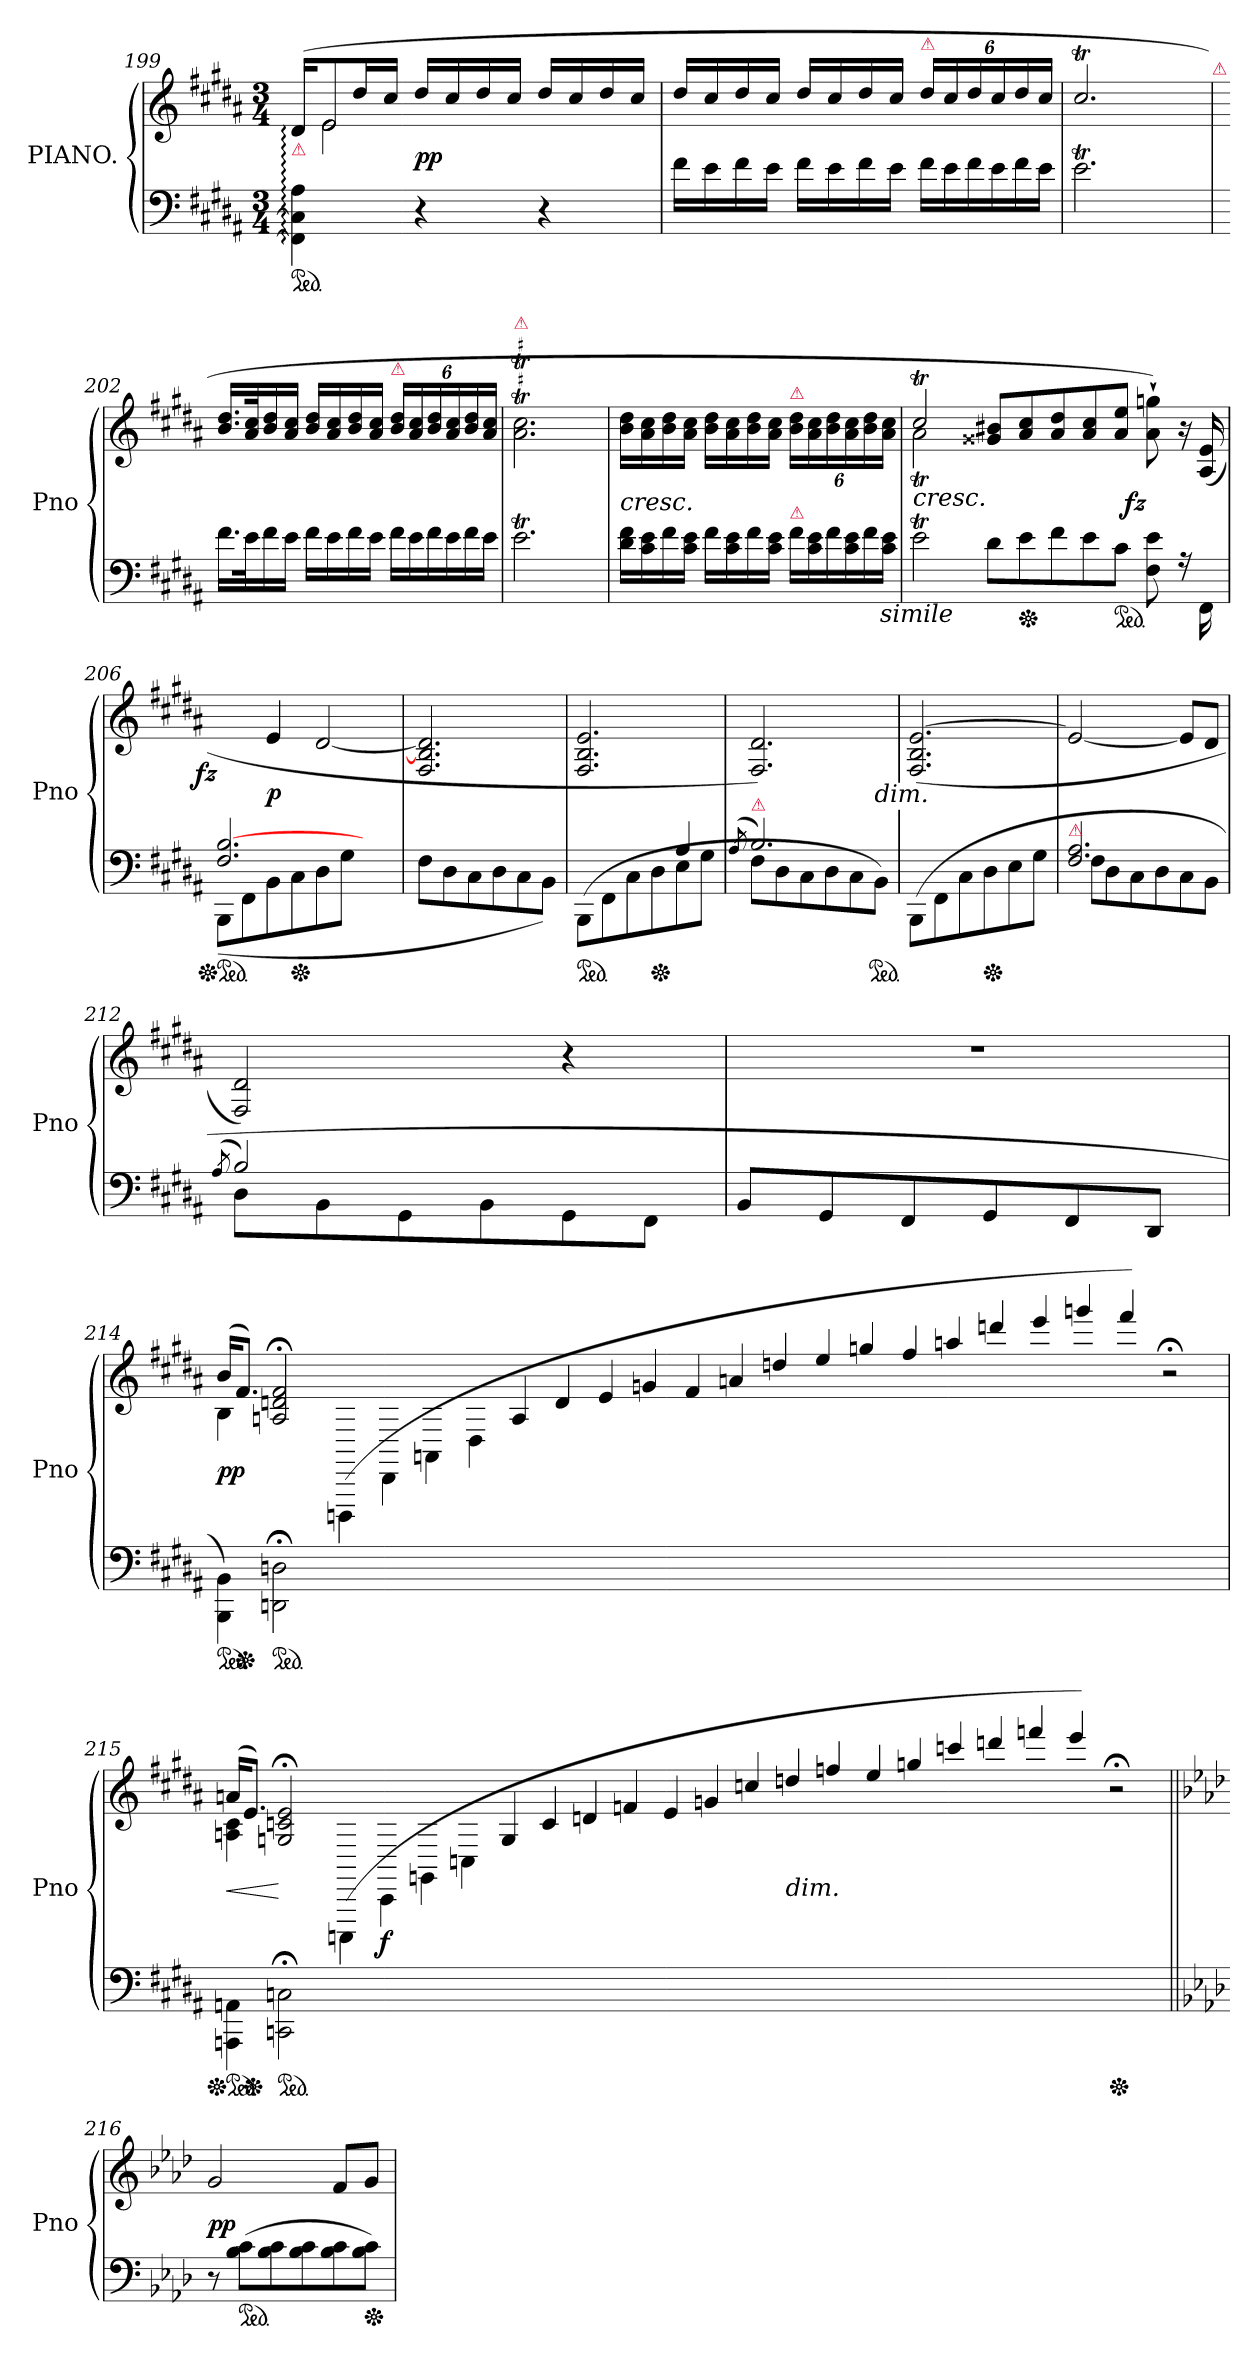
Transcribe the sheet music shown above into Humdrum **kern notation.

**kern	**kern	**dynam
*part1	*part1	*part1
*staff2	*staff1	*staff1/2
*I"PIANO.	*	*
*I'Pno	*	*
*clefF4	*clefG2	*
*k[f#c#g#d#a#]	*k[f#c#g#d#a#]	*
*M3/4	*M3/4	*
=199	=199	=199
*	*^	*
!	!LO:TX:b:color=crimson:t=⚠	!	!
*ped	*	*	*
4FF#]::\ 4C#]::\ 4A#::\	(>16d#::LL	16rAyy	.
!	!LO:N:vis=2	!	!
.	16e	2e	.
.	16dd#	.	.
.	16cc#JJ	.	.
4r	16dd#LL	.	pp
.	16cc#	.	.
.	16dd#	.	.
.	16cc#JJ	.	.
4r	16dd#LL	.	.
.	16cc#	8.rcyy	.
.	16dd#	.	.
.	16cc#JJ	.	.
*	*v	*v	*
=200	=200	=200
16f#\LL	16dd#/LL	.
16e\	16cc#/	.
16f#\	16dd#/	.
16e\JJ	16cc#/JJ	.
16f#\LL	16dd#/LL	.
16e\	16cc#/	.
16f#\	16dd#/	.
16e\JJ	16cc#/JJ	.
*Xtuplet	*	*
!	!LO:TX:a:color=crimson:t=⚠	!
24f#\LL	24dd#/LL	.
24e\	24cc#/	.
24f#\	24dd#/	.
24e\	24cc#/	.
24f#\	24dd#/	.
24e\JJ	24cc#/JJ	.
=201	=201	=201
2.eT\	2.cc#T/	.
!	!LO:TX:a:Bi:color=crimson:t=⚠	!
=202	=202	=202
16.f#\LL	16.b/ 16.dd#/LL	.
32e\K	32a#/ 32cc#/K	.
16f#\	16b/ 16dd#/	.
16e\JJ	16a#/ 16cc#/JJ	.
16f#\LL	16b/ 16dd#/LL	.
16e\	16a#/ 16cc#/	.
16f#\	16b/ 16dd#/	.
16e\JJ	16a#/ 16cc#/JJ	.
!	!LO:TX:a:color=crimson:t=⚠	!
24f#\LL	24b/ 24dd#/LL	.
24e\	24a#/ 24cc#/	.
24f#\	24b/ 24dd#/	.
24e\	24a#/ 24cc#/	.
24f#\	24b/ 24dd#/	.
24e\JJ	24a#/ 24cc#/JJ	.
=203	=203	=203
!	!LO:TX:a:color=crimson:t=⚠	!
2.eT	2.a#T\ 2.cc#T\	.
=204	=204	=204
16d# 16f#LL	16b 16dd#LL	<
16c# 16e	16a# 16cc#	.
16f#	16b 16dd#	.
16c# 16eJJ	16a# 16cc#JJ	.
16f#LL	16b 16dd#LL	.
16c# 16e	16a# 16cc#	.
16f#	16b 16dd#	.
16c# 16eJJ	16a# 16cc#JJ	.
!	!LO:TX:a:color=crimson:t=⚠	!
!LO:TX:a:color=crimson:t=⚠	!	!
24f#LL	24b 24dd#LL	.
24c# 24e	24a# 24cc#	.
24f#	24b 24dd#	.
24c# 24e	24a# 24cc#	.
24f#	24b 24dd#	.
!LO:TX:b:i:t=simile	!	!
24c# 24eJJ	24a# 24cc#JJ	.
=205	=205	=205
*	*^	*
2eT	2cc#T/	2a#t\	<
8d#!\L	8g##X!/ 8b#X!/L	4ryy	.
*Xped	*	*	*
8e!\	8a#!/ 8cc#!/	.	.
8f#!\	8a#!/ 8dd#!/	4ryy	.
8e!\	8a#!/ 8cc#!/	.	.
*ped	*	*	*
8c#!\J	8a#!/ 8ee!/J	8ryy	.
!	!	!	!LO:DY:rj
8F#\ 8e\	8a#`> 8ggn`>)	4ryy	fz
16rA	16r	.	.
16FF#\	(>16A#/ 16e/	.	.
*	*v	*v	*
.	.	[ [
=206	=206	=206
*^	*	*
!	!	!	!LO:DY:rj
*Xped	*	*	*
*ped	*	*	*
2.F# [>2.B	(<8BBBL	4ryy	fz
.	8FF#	.	.
.	8BB	4e	p
*Xped	*	*	*
.	8C#	.	.
.	8D#	[2d#	.
.	8G#J	.	.
4ryy	4ryy	.	.
=207	=207	=207	=207
!LO:TX:a:color=crimson:t=⚠	!	!	!
*v	*v	*	*
8F#\L	2.F#/ 2.B]/ 2.d#]/	.
8D#\	.	.
8C#\	.	.
8D#\	.	.
8C#\	.	.
8BB\J)	.	.
=208	=208	=208
*^	*	*
*ped	*	*	*
2ryy	(<8BBBL	2.F#/ 2.B/ 2.e/	.
.	8FF#	.	.
.	8C#	.	.
*Xped	*	*	*
.	8D#	.	.
4A#	8E	.	.
.	8G#J	.	.
=209	=209	=209	=209
(>8qA#/	.	.	.
!LO:TX:a:color=crimson:t=⚠	!	!	!
*	*	*^	*
2.B)	8F#L	2.F#/ 2.d#/)	2ryy	.
.	8D#	.	.	.
.	8C#	.	.	.
.	8D#	.	.	.
.	8C#	.	8ryy	.
!	!	!	!LO:TX:c:i:t=dim.	!
.	8BBJ)	.	8ryy	.
*ped	*	*	*	*
*v	*v	*	*	*
*	*v	*v	*
=210	=210	=210
(<8BBB\L	(>2.F#/ 2.B/ [<2.e/	.
8FF#\	.	.
8C#\	.	.
*Xped	*	*
8D#\	.	.
8E\	.	.
8G#\J	.	.
=211	=211	=211
*^	*	*
!LO:TX:a:color=crimson:t=⚠	!	!	!
2.F# 2.A#	8F#\L	2e_	.
.	8D#	.	.
.	8C#	.	.
.	8D#	.	.
.	8C#	8eL]	.
.	8BBJ	8d#J	.
=212	=212	=212	=212
(<8qA#/	.	.	.
2B)	8D#L	2F#/ 2d#/)	.
.	8BB	.	.
.	8GG#	.	.
.	8BB	.	.
4ryy	8GG#	4r	.
.	8FF#J	.	.
*v	*v	*	*
=213	=213	=213
8BB/L	2.rdd	.
8GG#	.	.
8FF#	.	.
8GG#	.	.
8FF#	.	.
8DD#J	.	.
=214	=214	=214
*	*^	*
*ped	*	*	*
4BBB\ 4BB\)	(<16bKL	4B	pp
*Xped	*	*	*
.	8.f#J)	.	.
*ped	*	*	*
2DDn;\ 2Dn;\	2An;</ 2dn;</ 2f#;</	2ryy	.
0ryy	(>4DDDn!\	0ryy	.
.	4DD#!\	.	.
.	4AAn!\	.	.
.	4D#!\	.	.
.	4A!/	.	.
.	4d!/	.	.
.	4e!/	.	.
.	4gn!/	.	.
0ryy	4f#!/	0ryy	.
.	4an!/	.	.
.	4ddn!/	.	.
.	4ee!/	.	.
.	4ggn!/	.	.
.	4ff#!/	.	.
.	4aan!/	.	.
.	4dddn!/	.	.
2.ryy	4eee!/	2.ryy	.
.	4gggn!/	.	.
.	4fff#!/)	.	.
.	2qqr;<	.	.
=215	=215	=215	=215
*Xped	*	*	*
*ped	*	*	*
4AAAn\ 4AAn\	(<16anKL	4An 4c#	<
*Xped	*	*	*
.	8.eJ)	.	.
*ped	*	*	*
2CCn;\ 2Cn;\	2Gn;</ 2cn;</ 2e;</	2ryy	[
0ryy	(>4CCCn!\	0ryy	.
.	4CC#!\	.	f
.	4GGn!\	.	.
.	4Cn!\	.	.
.	4G!/	.	.
.	4c!/	.	.
.	4dn!/	.	.
.	4fn!/	.	.
0ryy	4e!/	0ryy	.
.	4gn!/	.	.
.	4ccn!/	.	.
!	!LO:TX:c:i:t=dim.	!	!
.	4ddn!/	.	.
.	4ffn!/	.	.
.	4ee!/	.	.
.	4ggn!/	.	.
.	4cccn!/	.	.
2.ryy	4dddn!/	2.ryy	.
.	4fffn!/	.	.
.	4eee!/)	.	.
*	*v	*v	*
.	2qqr;<	.
*Xped	*	*
=216||	=216||	=216||
*k[b-e-a-d-]	*k[b-e-a-d-]	*
8r	2g	pp
*ped	*	*
(>8B- 8cL	.	.
8B- 8c	.	.
8B- 8c	.	.
8B- 8c	8fL	.
*Xped	*	*
8B- 8cJ)	8gJ	.
=	=	=
*-	*-	*-
